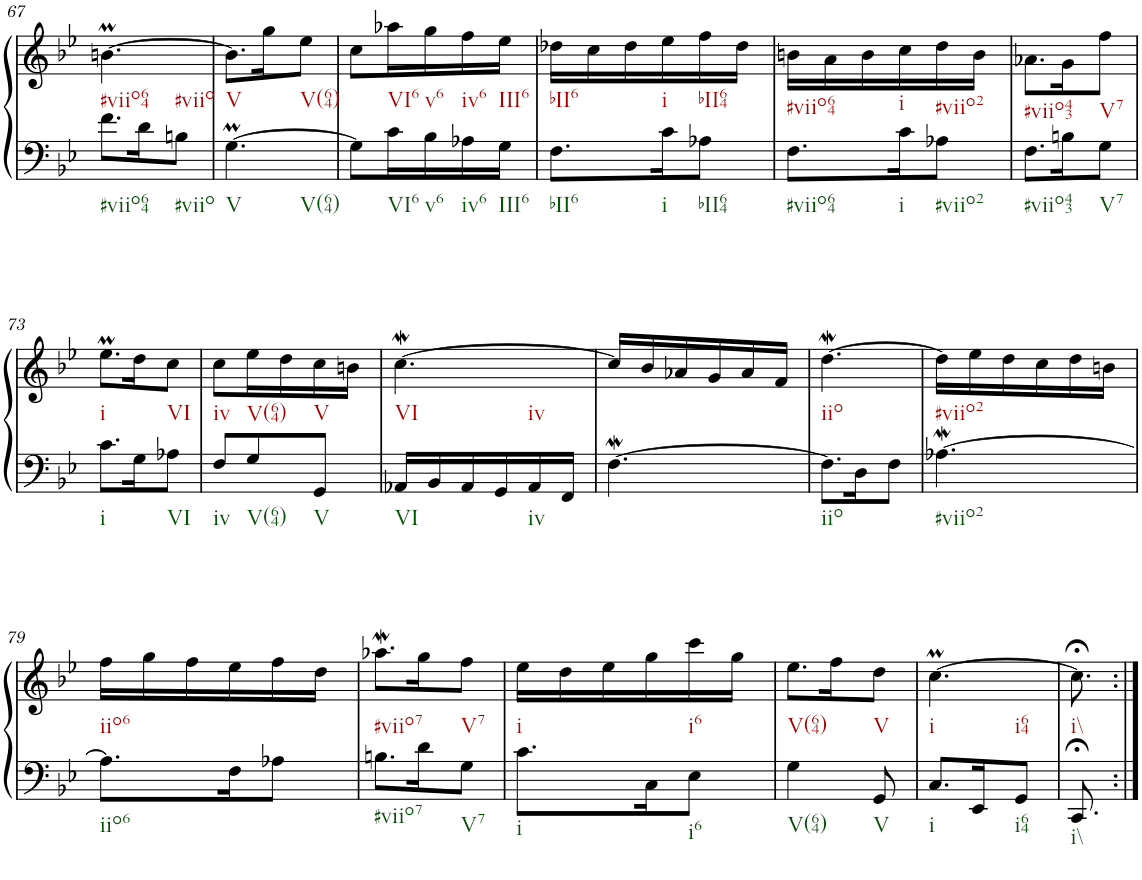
**kern	**kern
*part1	*part1
*staff2	*staff1
*I"unbenannt2	*
!!LO:PB:g=z
*clefF4	*clefG2
*k[b-e-]	*k[b-e-]
*M3/8	*M3/8
=67	=67
8.f\L	[4.bnm\
16d\K	.
8Bn\J	.
=68	=68
[4.GM\	8.b\L]
.	16gg\K
.	8ee-\J
=69	=69
8G\L]	8cc\L
16c\L	16aa-X\L
16B-\	16gg\
16A-X\	16ff\
16G\JJ	16ee-\JJ
=70	=70
8.F\L	16dd-X\LL
.	16cc\
.	16dd-\
16c\K	16ee-\
8A-X\J	16ff\
.	16dd-\JJ
=71	=71
8.F\L	16bn\LL
.	16a\
.	16b\
16c\K	16cc\
8A-X\J	16dd\
.	16b\JJ
=72	=72
8.F\L	8.a-X\L
16Bn\K	16g\K
8G\J	8ff\J
!!LO:LB:g=z
=73	=73
8.c\L	8.ee-M\L
16G\K	16dd\K
8A-X\J	8cc\J
=74	=74
8F/L	8cc\L
8G/	16ee-\L
.	16dd\
8GG/J	16cc\
.	16bn\JJ
=75	=75
16AA-X/LL	[4.ccW\
16BB-/	.
16AA-/	.
16GG/	.
16AA-/	.
16FF/JJ	.
=76	=76
[4.FW\	16cc/LL]
.	16b-/
.	16a-X/
.	16g/
.	16a-/
.	16f/JJ
=77	=77
8.F\L]	[4.ddW\
16D\K	.
8F\J	.
=78	=78
[4.A-Xw\	16dd\LL]
.	16ee-\
.	16dd\
.	16cc\
.	16dd\
.	16bn\JJ
!!LO:LB:g=z
=79	=79
8.A-\L]	16ff\LL
.	16gg\
.	16ff\
16F\K	16ee-\
8A-X\J	16ff\
.	16dd\JJ
=80	=80
8.Bn\L	8.aa-Xw\L
16d\K	16gg\K
8G\J	8ff\J
=81	=81
8.c\L	16ee-\LL
.	16dd\
.	16ee-\
16C\K	16gg\
8E-\J	16ccc\
.	16gg\JJ
=82	=82
4G\	8.ee-\L
.	16ff\K
8GG/	8dd\J
=83	=83
8.C/L	[4.ccM\
16EE-/K	.
8GG/J	.
=84	=84
8.CC;</	8.cc;<\]
=:|!	=:|!
*-	*-
